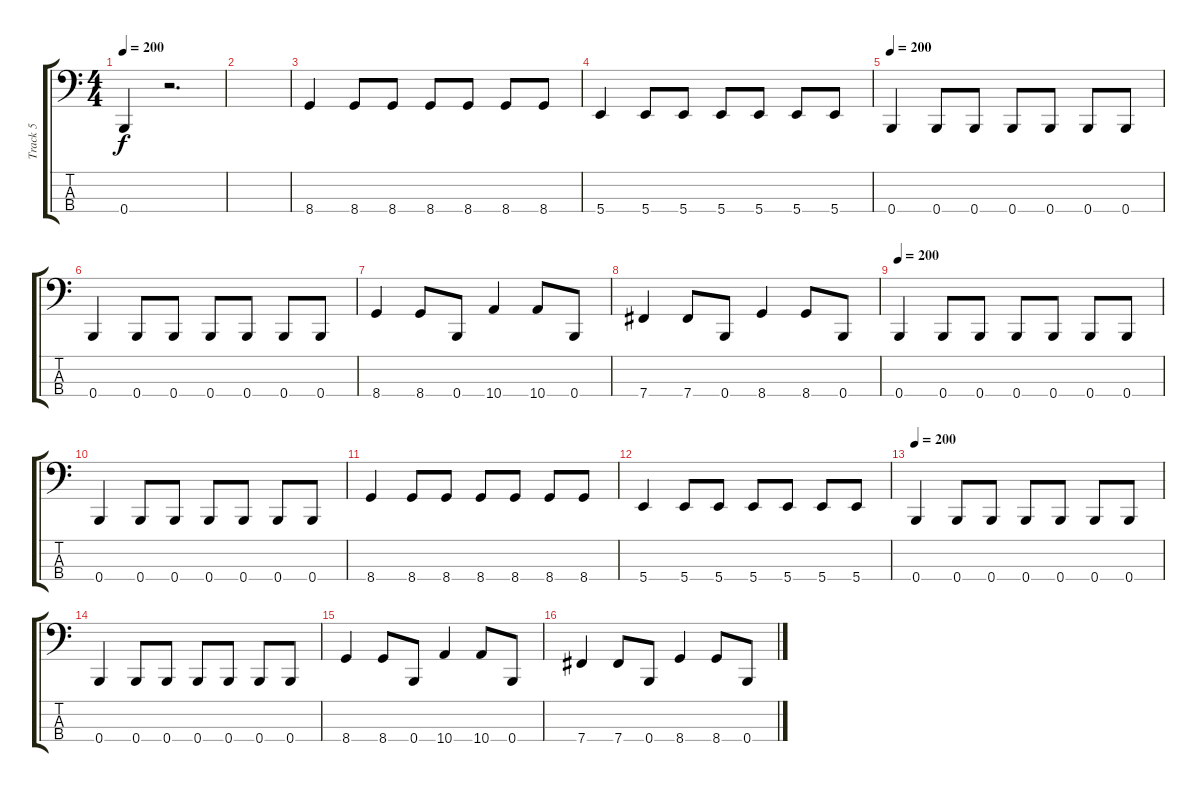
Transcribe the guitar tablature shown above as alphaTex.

\track ("Track 5" "Track 5") {instrument electricbasspick}
\staff {score tabs}
\tuning (E2 B1 Gb1 B0) {hide}
\ts (4 4)
\tempo 200
\clef f4
\ks c
0.4.4{dy f} r.2{d} |
|
8.4.4 8.4.8 8.4.8 8.4.8 8.4.8 8.4.8 8.4.8 |
5.4.4 5.4.8 5.4.8 5.4.8 5.4.8 5.4.8 5.4.8 |
\tempo 200
0.4.4 0.4.8 0.4.8 0.4.8 0.4.8 0.4.8 0.4.8 |
0.4.4 0.4.8 0.4.8 0.4.8 0.4.8 0.4.8 0.4.8 |
8.4.4 8.4.8 0.4.8 10.4.4 10.4.8 0.4.8 |
7.4.4 7.4.8 0.4.8 8.4.4 8.4.8 0.4.8 |
\tempo 200
0.4.4 0.4.8 0.4.8 0.4.8 0.4.8 0.4.8 0.4.8 |
0.4.4 0.4.8 0.4.8 0.4.8 0.4.8 0.4.8 0.4.8 |
8.4.4 8.4.8 8.4.8 8.4.8 8.4.8 8.4.8 8.4.8 |
5.4.4 5.4.8 5.4.8 5.4.8 5.4.8 5.4.8 5.4.8 |
\tempo 200
0.4.4 0.4.8 0.4.8 0.4.8 0.4.8 0.4.8 0.4.8 |
0.4.4 0.4.8 0.4.8 0.4.8 0.4.8 0.4.8 0.4.8 |
8.4.4 8.4.8 0.4.8 10.4.4 10.4.8 0.4.8 |
7.4.4 7.4.8 0.4.8 8.4.4 8.4.8 0.4.8
